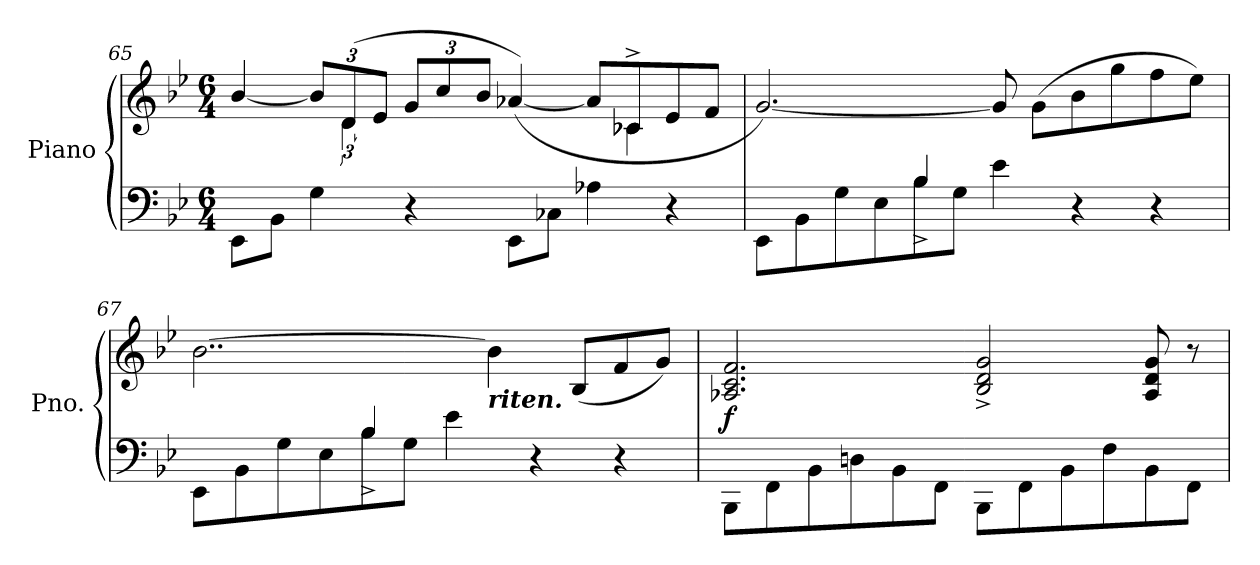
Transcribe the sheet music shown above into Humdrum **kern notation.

**kern	**kern	**dynam
*part1	*part1	*part1
*staff2	*staff1	*staff1/2
*I"Piano	*	*
*I'Pno.	*	*
!!LO:LB:g=z
*clefF4	*clefG2	*
*k[b-e-]	*k[b-e-]	*
*M6/4	*M6/4	*
=65	=65	=65
*	*^	*
8EE-\L	[4b-/	4ryy	.
8BB-\J	.	.	.
*	*Xbrackettup	*brackettup	*
4G\	12b-/L]	12ryy	.
.	(<12d/	6d\	.
.	12e-/J	.	.
*	*Xbrackettup	*	*
4r	12g/L	8ryy	.
.	12cc/	.	.
*	*v	*v	*
.	12b-/J	.
8EE-\L	(<[4a-X/)	.
8C-X\J	.	.
4A-X\	8a-/L]	.
*	*^	*
.	8c-X^/	4c-\	.
4r	8e-/	.	.
.	8f/J	8ryy	.
*	*v	*v	*
=66	=66	=66
*^	*	*
8EE-\L	2ryy	[2.g/)	.
8BB-\	.	.	.
8G\	.	.	.
8E-\	.	.	.
8B-\	4B-^/	.	.
8G\J	.	.	.
4e-\	2.ryy	8g/]	.
.	.	(>8g\L	.
4r	.	8b-\	.
.	.	8gg\	.
4r	.	8ff\	.
.	.	8ee-\J)	.
=67	=67	=67	=67
8EE-\L	2ryy	[2..b-\	.
8BB-\	.	.	.
8G\	.	.	.
8E-\	.	.	.
8B-\	4B-^/	.	.
8G\J	.	.	.
4e-\	2.ryy	.	.
!	!	!LO:TX:b:Bi:t=riten.	!
.	.	4b-\]	.
4r	.	.	.
.	.	(<8B-/L	.
4r	.	8f/	.
.	.	8g/J)	.
*v	*v	*	*
!!LO:LB:g=z
=68	=68	=68
*	*MM150	*
!	!	!LO:DY:b
8BBB-\L	2.A-X/ 2.c/ 2.f/	f
8FF\	.	.
8BB-\	.	.
8Dn\	.	.
8BB-\	.	.
8FF\J	.	.
8BBB-\L	2B-/^ 2d/^ 2g/^	.
8FF\	.	.
8BB-\	.	.
8F\	.	.
8BB-\	8A-/ 8d/ 8g/	.
8FF\J	8r	.
=	=	=
*-	*-	*-
